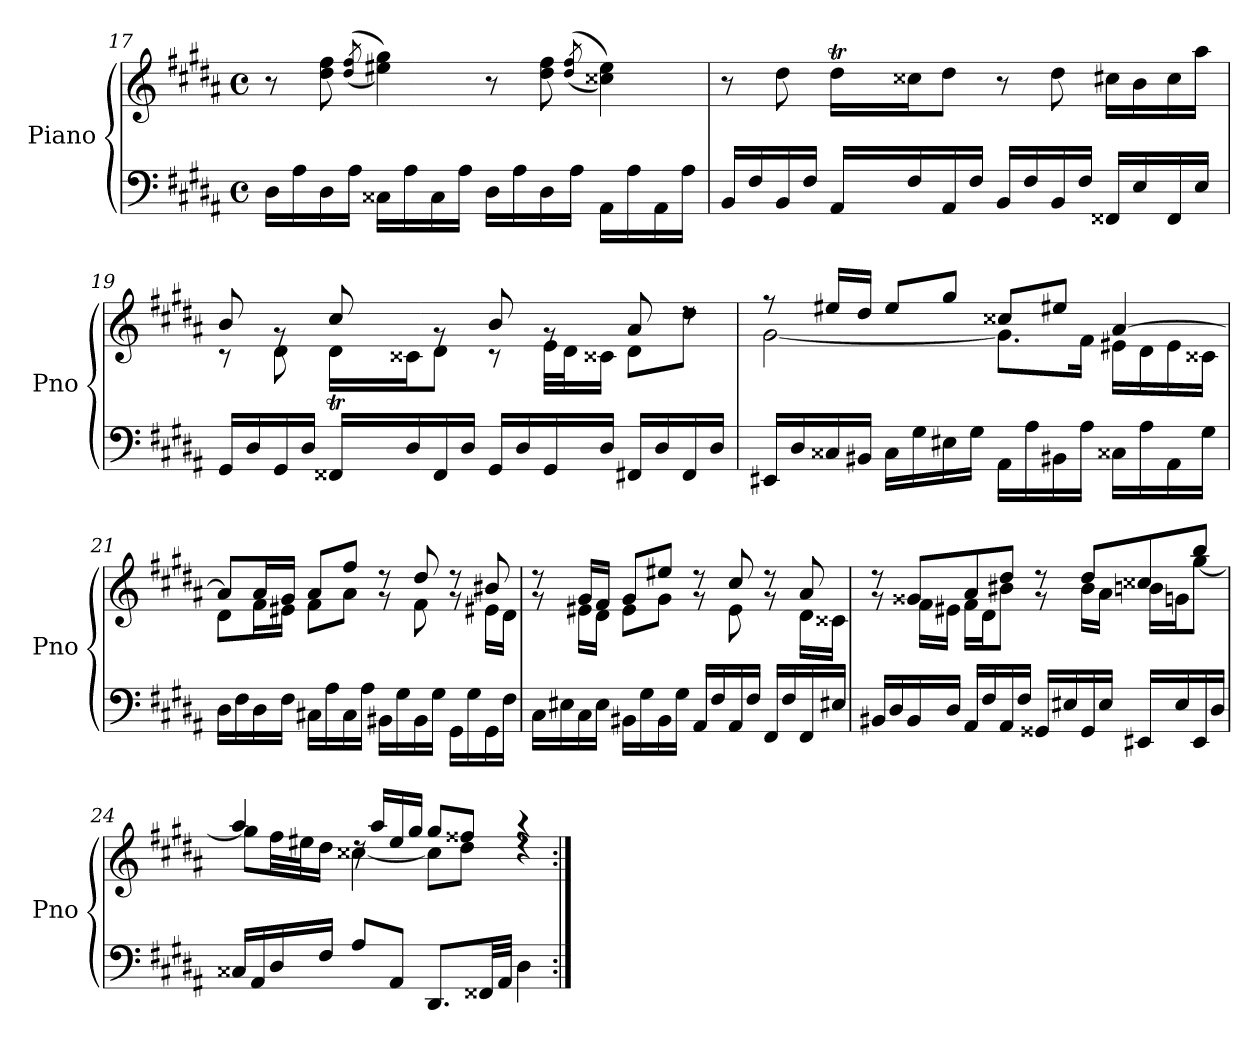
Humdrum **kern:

**kern	**kern
*part1	*part1
*staff2	*staff1
*I"Piano	*
*I'Pno	*
*clefF4	*clefG2
*k[f#c#g#d#a#]	*k[f#c#g#d#a#]
*M4/4	*M4/4
*met(c)	*met(c)
=17	=17
16D#\LL	8r
16A#\	.
16D#\	8dd#\ 8ff#\
16A#\JJ	.
.	(>(8qdd#/ 8qff#/
16C##X\LL	4ee#X\ 4gg#\))
16A#\	.
16C##\	.
16A#\JJ	.
16D#\LL	8r
16A#\	.
16D#\	8dd#\ 8ff#\
16A#\JJ	.
.	((>8qdd#/ 8qff#/
16AA#\LL	4cc##X\ 4ee#\))
16A#\	.
16AA#\	.
16A#\JJ	.
=18	=18
*	*^
16BB/LL	8r	4ryy
16F#/	.	.
16BB/	8dd#\	.
16F#/JJ	.	.
16AA#/LL	16dd#t\LL	64dd#!yy
.	.	64ee!yy
.	.	16dd#!yy
16F#/	16cc##X\J	.
.	.	2ryy
16AA#/	8dd#\J	.
16F#/JJ	.	.
16BB/LL	8r	.
16F#/	.	.
16BB/	8dd#\	.
16F#/JJ	.	.
16FF##X/LL	16cc#X\LL	.
16E/	16b\	.
.	.	8ryy
16FF##/	16cc#\	.
16E/JJ	16aa#\JJ	.
.	.	32ryy
!!LO:LB:g=z
=19	=19	=19
*	*	*^
16GG#/LL	8b/	8r	4ryy
16D#/	.	.	.
16GG#/	8rg	8d#\	.
16D#/JJ	.	.	.
16FF##X/LL	8cc#/	16d#t\LL	64d#!yy
.	.	.	64e!yy
.	.	.	32d#!yy
16D#/	.	16c##X\J	2ryy
16FF##/	8rg	8d#\J	.
16D#/JJ	.	.	.
16GG#/LL	8b/	8r	.
16D#/	.	.	.
16GG#/	8rg	32e\LLL	.
.	.	32d#\J	.
16D#/JJ	.	16c##X\JJ	.
16FF#X/LL	8a#/	8d#\L	.
16D#/	.	.	8.ryy
16FF#/	8rdd	8dd#\J	.
16D#/JJ	.	.	.
*	*	*v	*v
=20	=20	=20
16EE#X/LL	8r	[2g#\
16D#/	.	.
16C##X/	16ee#X/LL	.
16BB#X/JJ	16dd#/JJ	.
16C##\LL	8ee#/L	.
16G#\	.	.
16E#X\	8gg#/J	.
16G#\JJ	.	.
16AA#\LL	8cc##X/L	8.g#\L]
16A#\	.	.
16BB#X\	8ee#X/J	.
16A#\JJ	.	16f#\Jk
16C##X\LL	[4a#/	16e#X\LL
16A#\	.	16d#\
16AA#\	.	16e#\
16G#\JJ	.	16c##X\JJ
=21	=21	=21
16D#\LL	8a#/L]	8d#\L
16F#\	.	.
16D#\	16a#/L	16f#\L
16F#\JJ	16g#/JJ	16e#X\JJ
16C#X\LL	8a#/L	8f#\L
16A#\	.	.
16C#\	8ff#/J	8a#\J
16A#\JJ	.	.
16BB#X\LL	8rg	8rdd
16G#\	.	.
16BB#\	8dd#/	8f#\
16G#\JJ	.	.
16GG#\LL	8rg	8rdd
16G#\	.	.
16GG#\	8b#X/	16e#X\LL
16F#\JJ	.	16d#\JJ
!!LO:LB:g=z	!!
=22	=22	=22
16C#\LL	8rg	8rdd
16E#X\	.	.
16C#\	16g#/LL	16e#X\LL
16E#\JJ	16f#/JJ	16d#\JJ
16BB#X\LL	8g#/L	8e#\L
16G#\	.	.
16BB#\	8ee#X/J	8g#\J
16G#\JJ	.	.
16AA#/LL	8rg	8rdd
16F#/	.	.
16AA#/	8cc#/	8e#\
16F#/JJ	.	.
16FF#/LL	8rg	8rdd
16F#/	.	.
16FF#/	8a#/	16d#\LL
16E#X/JJ	.	16c##X\JJ
=23	=23	=23
16BB#X/LL	8rg	8rdd
16D#/	.	.
16BB#/	8g##X/L	16f#\LL
16D#/JJ	.	16e#X\JJ
16AA#/LL	8a#/	16f#\LL
16F#/	.	16d#\J
16AA#/	8dd#/J	8b#X\J
16F#/JJ	.	.
16GG##X/LL	8rg	8rdd
16E#X/	.	.
16GG##/	8dd#/L	16b#\LL
16E#/JJ	.	16a#\JJ
16EE#X/LL	8cc##X/	16bn\LL
16E#/	.	16gn\J
16EE#/	8bb/J	[8gg#\J
16D#/JJ	.	.
=24	=24	=24
16C##X/LL	4aa#/	8gg#\L]
16AA#/	.	.
16D#/	.	32ff#\LL
.	.	32ee#X\J
16F#/JJ	.	16dd#\JJ
8A#/L	16rdd	[4cc##X\
.	16aa#/LL	.
8AA#/J	16ee#/	.
.	16gg#/JJ	.
8.DD#/L	8gg#/L	8cc##\L]
.	8ff##X/J	8dd#\J
32FF##X/LL	.	.
32AA#/JJJ	.	.
4D#\	4r	4rdd
*	*v	*v
=:|!	=:|!
*-	*-
